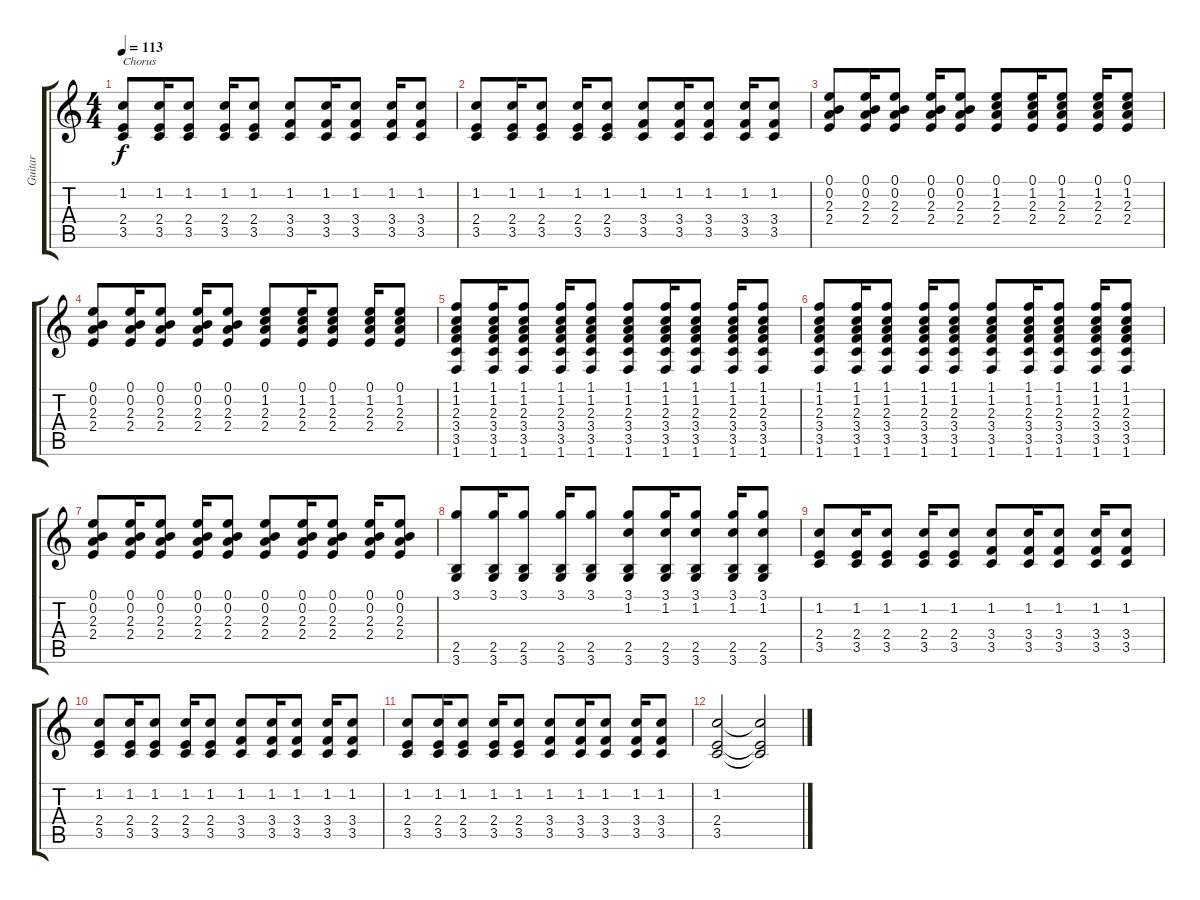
\track ("Guitar" "Guitar") {instrument acousticguitarsteel}
\staff {score tabs}
\tuning (E4 B3 G3 D3 A2 E2) {hide}
\ts (4 4)
\tempo 113
\clef g2
\ks c
(1.2 2.4 3.5).8{txt "Chorus" dy f} (1.2 2.4 3.5).16 (1.2 2.4 3.5).8 (1.2 2.4 3.5).16 (1.2 2.4 3.5).8 (1.2 3.4 3.5).8 (1.2 3.4 3.5).16 (1.2 3.4 3.5).8 (1.2 3.4 3.5).16 (1.2 3.4 3.5).8 |
(1.2 2.4 3.5).8 (1.2 2.4 3.5).16 (1.2 2.4 3.5).8 (1.2 2.4 3.5).16 (1.2 2.4 3.5).8 (1.2 3.4 3.5).8 (1.2 3.4 3.5).16 (1.2 3.4 3.5).8 (1.2 3.4 3.5).16 (1.2 3.4 3.5).8 |
(0.1 0.2 2.3 2.4).8 (0.1 0.2 2.3 2.4).16 (0.1 0.2 2.3 2.4).8 (0.1 0.2 2.3 2.4).16 (0.1 0.2 2.3 2.4).8 (0.1 1.2 2.3 2.4).8 (0.1 1.2 2.3 2.4).16 (0.1 1.2 2.3 2.4).8 (0.1 1.2 2.3 2.4).16 (0.1 1.2 2.3 2.4).8 |
(0.1 0.2 2.3 2.4).8 (0.1 0.2 2.3 2.4).16 (0.1 0.2 2.3 2.4).8 (0.1 0.2 2.3 2.4).16 (0.1 0.2 2.3 2.4).8 (0.1 1.2 2.3 2.4).8 (0.1 1.2 2.3 2.4).16 (0.1 1.2 2.3 2.4).8 (0.1 1.2 2.3 2.4).16 (0.1 1.2 2.3 2.4).8 |
(1.1 1.2 2.3 3.4 3.5 1.6).8 (1.1 1.2 2.3 3.4 3.5 1.6).16 (1.1 1.2 2.3 3.4 3.5 1.6).8 (1.1 1.2 2.3 3.4 3.5 1.6).16 (1.1 1.2 2.3 3.4 3.5 1.6).8 (1.1 1.2 2.3 3.4 3.5 1.6).8 (1.1 1.2 2.3 3.4 3.5 1.6).16 (1.1 1.2 2.3 3.4 3.5 1.6).8 (1.1 1.2 2.3 3.4 3.5 1.6).16 (1.1 1.2 2.3 3.4 3.5 1.6).8 |
(1.1 1.2 2.3 3.4 3.5 1.6).8 (1.1 1.2 2.3 3.4 3.5 1.6).16 (1.1 1.2 2.3 3.4 3.5 1.6).8 (1.1 1.2 2.3 3.4 3.5 1.6).16 (1.1 1.2 2.3 3.4 3.5 1.6).8 (1.1 1.2 2.3 3.4 3.5 1.6).8 (1.1 1.2 2.3 3.4 3.5 1.6).16 (1.1 1.2 2.3 3.4 3.5 1.6).8 (1.1 1.2 2.3 3.4 3.5 1.6).16 (1.1 1.2 2.3 3.4 3.5 1.6).8 |
(0.1 0.2 2.3 2.4).8 (0.1 0.2 2.3 2.4).16 (0.1 0.2 2.3 2.4).8 (0.1 0.2 2.3 2.4).16 (0.1 0.2 2.3 2.4).8 (0.1 0.2 2.3 2.4).8 (0.1 0.2 2.3 2.4).16 (0.1 0.2 2.3 2.4).8 (0.1 0.2 2.3 2.4).16 (0.1 0.2 2.3 2.4).8 |
(3.1 2.5 3.6).8 (3.1 2.5 3.6).16 (3.1 2.5 3.6).8 (3.1 2.5 3.6).16 (3.1 2.5 3.6).8 (3.1 1.2 2.5 3.6).8 (3.1 1.2 2.5 3.6).16 (3.1 1.2 2.5 3.6).8 (3.1 1.2 2.5 3.6).16 (3.1 1.2 2.5 3.6).8 |
(1.2 2.4 3.5).8 (1.2 2.4 3.5).16 (1.2 2.4 3.5).8 (1.2 2.4 3.5).16 (1.2 2.4 3.5).8 (1.2 3.4 3.5).8 (1.2 3.4 3.5).16 (1.2 3.4 3.5).8 (1.2 3.4 3.5).16 (1.2 3.4 3.5).8 |
(1.2 2.4 3.5).8 (1.2 2.4 3.5).16 (1.2 2.4 3.5).8 (1.2 2.4 3.5).16 (1.2 2.4 3.5).8 (1.2 3.4 3.5).8 (1.2 3.4 3.5).16 (1.2 3.4 3.5).8 (1.2 3.4 3.5).16 (1.2 3.4 3.5).8 |
(1.2 2.4 3.5).8 (1.2 2.4 3.5).16 (1.2 2.4 3.5).8 (1.2 2.4 3.5).16 (1.2 2.4 3.5).8 (1.2 3.4 3.5).8 (1.2 3.4 3.5).16 (1.2 3.4 3.5).8 (1.2 3.4 3.5).16 (1.2 3.4 3.5).8 |
(1.2 2.4 3.5).2 (1.2{t} 2.4{t} 3.5{t}).2
